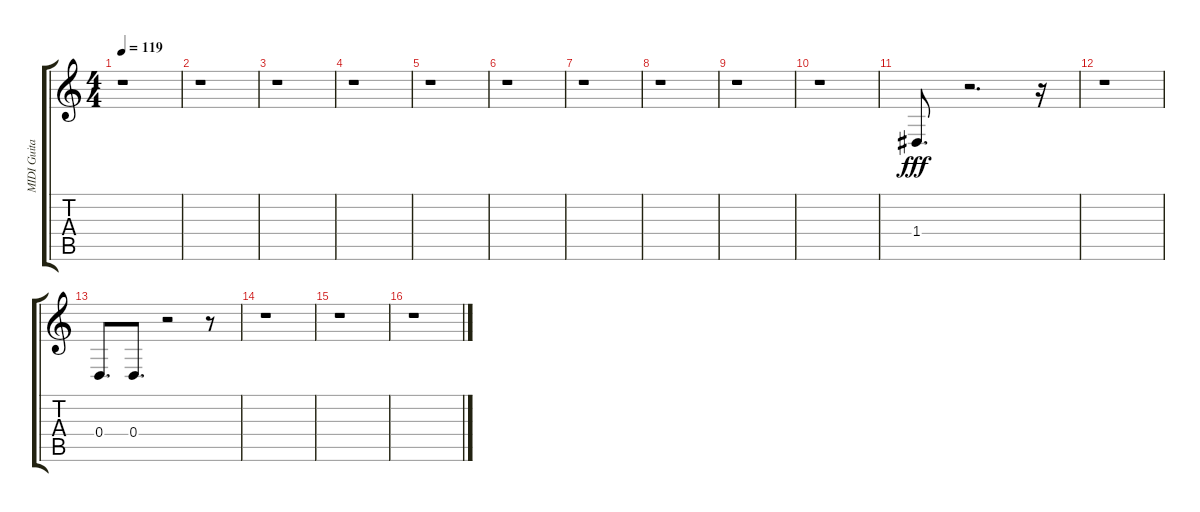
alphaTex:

\track ("MIDI Guitar                     " "MIDI Guita") {instrument lead1square}
\staff {score tabs}
\tuning (E4 B3 G3 D3 A2 E2) {hide}
\ts (4 4)
\tempo 119
\clef g2
\ks c
r.1{dy f} |
r.1 |
r.1 |
r.1 |
r.1 |
r.1 |
r.1 |
r.1 |
r.1 |
r.1 |
1.4.8{d dy fff} r.2{d} r.16 |
r.1 |
0.4.8{d} 0.4.8{d} r.2 r.8 |
r.1 |
r.1 |
r.1
